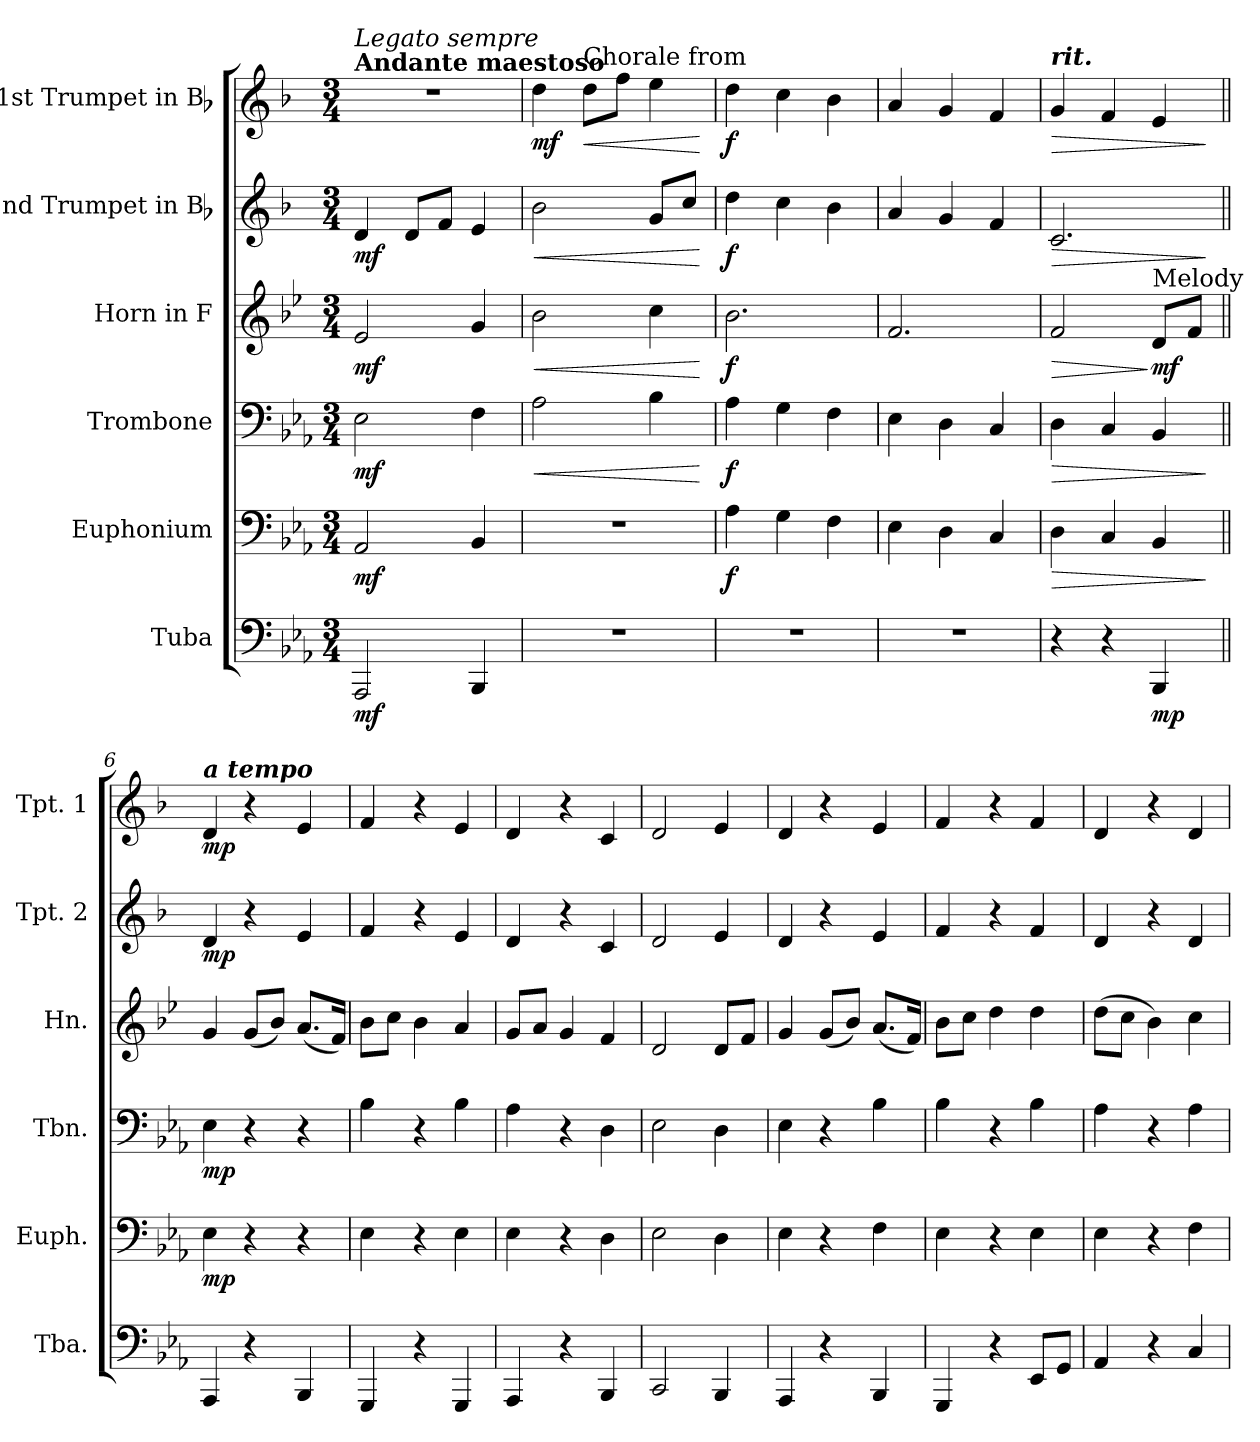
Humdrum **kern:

**kern	**dynam	**kern	**dynam	**kern	**dynam	**kern	**dynam	**kern	**dynam	**kern	**dynam
*part6	*part6	*part5	*part5	*part4	*part4	*part3	*part3	*part2	*part2	*part1	*part1
*staff6	*staff6	*staff5	*staff5	*staff4	*staff4	*staff3	*staff3	*staff2	*staff2	*staff1	*staff1
*I"Tuba	*	*I"Euphonium	*	*I"Trombone	*	*I"Horn in F	*	*I"2nd Trumpet in Bb	*	*I"1st Trumpet in Bb	*
*I'Tba.	*	*I'Euph.	*	*I'Tbn.	*	*I'Hn.	*	*I'Tpt. 2	*	*I'Tpt. 1	*
*clefF4	*	*clefF4	*	*clefF4	*	*clefG2	*	*clefG2	*	*clefG2	*
*	*	*	*	*	*	*ITrd4c7	*	*ITrd1c2	*	*ITrd1c2	*
*k[b-e-a-]	*	*k[b-e-a-]	*	*k[b-e-a-]	*	*k[b-e-a-]	*	*k[b-e-a-]	*	*k[b-e-a-]	*
*E-:	*	*E-:	*	*E-:	*	*E-:	*	*E-:	*	*E-:	*
*M3/4	*	*M3/4	*	*M3/4	*	*M3/4	*	*M3/4	*	*M3/4	*
*MM66	*	*MM66	*	*MM66	*	*MM66	*	*MM66	*	*MM66	*
=1	=1	=1	=1	=1	=1	=1	=1	=1	=1	=1	=1
!	!	!	!	!	!	!	!	!	!	!LO:TX:a:B:t=Andante maestoso	!
!	!	!	!	!	!	!	!	!	!	!LO:TX:a:i:t=Legato sempre	!
!	!LO:DY:b	!	!LO:DY:b	!	!LO:DY:b	!	!LO:DY:b	!	!LO:DY:b	!	!
2AAA-/	mf	2AA-/	mf	2E-\	mf	2A-/	mf	4c/	mf	2.r	.
.	.	.	.	.	.	.	.	8c/L	.	.	.
.	.	.	.	.	.	.	.	8e-/J	.	.	.
4BBB-/	.	4BB-/	.	4F\	.	4c/	.	4d/	.	.	.
=2	=2	=2	=2	=2	=2	=2	=2	=2	=2	=2	=2
!	!	!	!	!	!LO:HP:b	!	!LO:HP:b	!	!LO:HP:b	!	!LO:DY:b
2.r	.	2.r	.	2A-\	<	2e-\	<	2a-\	<	4cc\	mf
!	!	!	!	!	!	!	!	!	!	!LO:TX:a:t=Chorale from	!
!	!	!	!	!	!	!	!	!	!	!	!LO:HP:b
.	.	.	.	.	.	.	.	.	.	8cc\L	<
.	.	.	.	.	.	.	.	.	.	8ee-\J	.
.	.	.	.	4B-\	.	4f\	.	8f/L	.	4dd\	.
.	.	.	.	.	.	.	.	8b-/J	.	.	.
.	.	.	.	.	[	.	[	.	[	.	[
=3	=3	=3	=3	=3	=3	=3	=3	=3	=3	=3	=3
!	!	!	!LO:DY:b	!	!LO:DY:b	!	!LO:DY:b	!	!LO:DY:b	!	!LO:DY:b
2.r	.	4A-\	f	4A-\	f	2.e-\	f	4cc\	f	4cc\	f
.	.	4G\	.	4G\	.	.	.	4b-\	.	4b-\	.
.	.	4F\	.	4F\	.	.	.	4a-\	.	4a-\	.
=4	=4	=4	=4	=4	=4	=4	=4	=4	=4	=4	=4
2.r	.	4E-\	.	4E-\	.	2.B-/	.	4g/	.	4g/	.
.	.	4D\	.	4D\	.	.	.	4f/	.	4f/	.
.	.	4C/	.	4C/	.	.	.	4e-/	.	4e-/	.
=5	=5	=5	=5	=5	=5	=5	=5	=5	=5	=5	=5
!	!	!	!	!	!	!	!	!	!	!LO:TX:a:Bi:t=rit.	!
!	!	!	!LO:HP:b	!	!LO:HP:b	!	!LO:HP:b	!	!LO:HP:b	!	!LO:HP:b
4r	.	4D\	>	4D\	>	2B-/	>	2.B-/	>	4f/	>
4r	.	4C/	.	4C/	.	.	.	.	.	4e-/	.
*	*	*	*	*	*	*	*	*	*	*MM68	*
!	!	!	!	!	!	!LO:TX:a:t=Melody	!	!	!	!	!
!	!LO:DY:b	!	!	!	!	!	!LO:DY:n=1:b	!	!	!	!
4BBB-/	mp	4BB-/	.	4BB-/	.	8G/L	] mf	.	.	4d/	.
.	.	.	.	.	.	8B-/J	.	.	.	.	.
.	.	.	]	.	]	.	.	.	]	.	]
=6||	=6||	=6||	=6||	=6||	=6||	=6||	=6||	=6||	=6||	=6||	=6||
!!LO:REH:place=s1:a:B:fs=14:t=A
*	*	*	*	*	*	*	*	*	*	*MM66	*
!	!	!	!	!	!	!	!	!	!	!LO:TX:a:Bi:t=a tempo	!
!	!	!	!LO:DY:b	!	!LO:DY:b	!	!	!	!LO:DY:b	!	!LO:DY:b
4AAA-/	.	4E-\	mp	4E-\	mp	4c/	.	4c/	mp	4c/	mp
4r	.	4r	.	4r	.	(8c/L	.	4r	.	4r	.
.	.	.	.	.	.	8e-/J)	.	.	.	.	.
4BBB-/	.	4r	.	4r	.	(8.d/L	.	4d/	.	4d/	.
.	.	.	.	.	.	16B-/Jk)	.	.	.	.	.
!!LO:LB:g=z
=7	=7	=7	=7	=7	=7	=7	=7	=7	=7	=7	=7
4GGG/	.	4E-\	.	4B-\	.	8e-\L	.	4e-/	.	4e-/	.
.	.	.	.	.	.	8f\J	.	.	.	.	.
4r	.	4r	.	4r	.	4e-\	.	4r	.	4r	.
4GGG/	.	4E-\	.	4B-\	.	4d/	.	4d/	.	4d/	.
=8	=8	=8	=8	=8	=8	=8	=8	=8	=8	=8	=8
4AAA-/	.	4E-\	.	4A-\	.	8c/L	.	4c/	.	4c/	.
.	.	.	.	.	.	8d/J	.	.	.	.	.
4r	.	4r	.	4r	.	4c/	.	4r	.	4r	.
4BBB-/	.	4D\	.	4D\	.	4B-/	.	4B-/	.	4B-/	.
=9	=9	=9	=9	=9	=9	=9	=9	=9	=9	=9	=9
2CC/	.	2E-\	.	2E-\	.	2G/	.	2c/	.	2c/	.
4BBB-/	.	4D\	.	4D\	.	8G/L	.	4d/	.	4d/	.
.	.	.	.	.	.	8B-/J	.	.	.	.	.
=10	=10	=10	=10	=10	=10	=10	=10	=10	=10	=10	=10
4AAA-/	.	4E-\	.	4E-\	.	4c/	.	4c/	.	4c/	.
4r	.	4r	.	4r	.	(8c/L	.	4r	.	4r	.
.	.	.	.	.	.	8e-/J)	.	.	.	.	.
4BBB-/	.	4F\	.	4B-\	.	(8.d/L	.	4d/	.	4d/	.
.	.	.	.	.	.	16B-/Jk)	.	.	.	.	.
=11	=11	=11	=11	=11	=11	=11	=11	=11	=11	=11	=11
4GGG/	.	4E-\	.	4B-\	.	8e-\L	.	4e-/	.	4e-/	.
.	.	.	.	.	.	8f\J	.	.	.	.	.
4r	.	4r	.	4r	.	4g\	.	4r	.	4r	.
8EE-/L	.	4E-\	.	4B-\	.	4g\	.	4e-/	.	4e-/	.
8GG/J	.	.	.	.	.	.	.	.	.	.	.
=12	=12	=12	=12	=12	=12	=12	=12	=12	=12	=12	=12
4AA-/	.	4E-\	.	4A-\	.	(8g\L	.	4c/	.	4c/	.
.	.	.	.	.	.	8f\J	.	.	.	.	.
4r	.	4r	.	4r	.	4e-\)	.	4r	.	4r	.
4C/	.	4F\	.	4A-\	.	4f\	.	4c/	.	4c/	.
=	=	=	=	=	=	=	=	=	=	=	=
*-	*-	*-	*-	*-	*-	*-	*-	*-	*-	*-	*-
